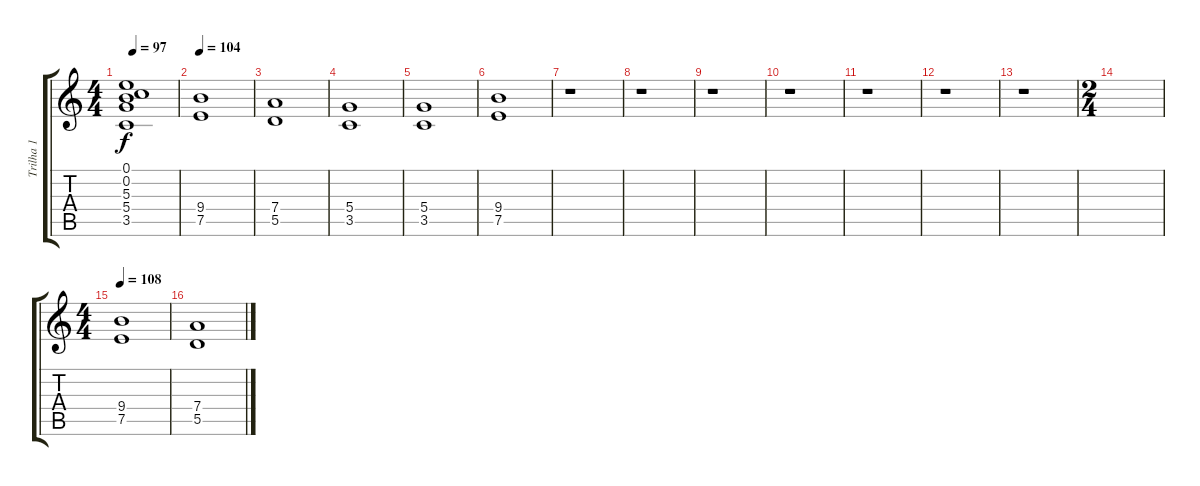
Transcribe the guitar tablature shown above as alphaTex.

\track ("Trilha 1" "Trilha 1") {instrument distortionguitar}
\staff {score tabs}
\tuning (E4 B3 G3 D3 A2 E2) {hide}
\ts (4 4)
\tempo 97
\clef g2
\ks c
(0.1 0.2 5.3 5.4 3.5).1{dy f} |
\tempo 104
(9.4 7.5).1 |
(7.4 5.5).1 |
(5.4 3.5).1 |
(5.4 3.5).1 |
(9.4 7.5).1 |
r.1 |
r.1 |
r.1 |
r.1 |
r.1 |
r.1 |
r.1 |
\ts (2 4)
|
\ts (4 4)
\tempo 108
(9.4 7.5).1 |
(7.4 5.5).1
